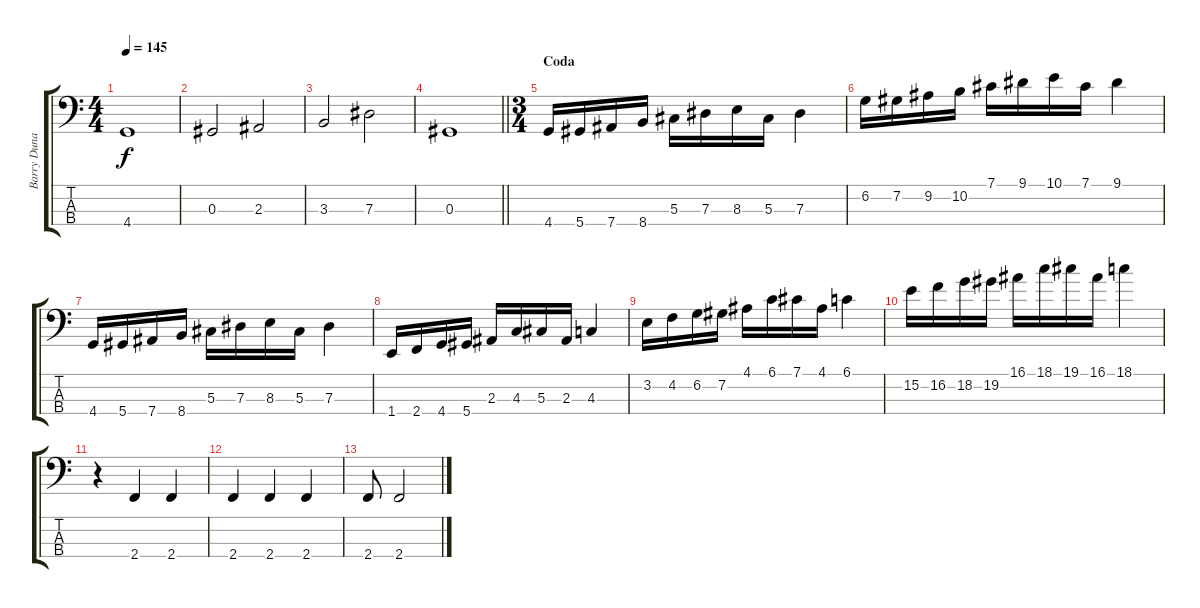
\track ("Barry Dunaway" "Barry Duna") {instrument electricbassfinger}
\staff {score tabs}
\tuning (Gb2 Db2 Ab1 Eb1) {hide}
\ts (4 4)
\tempo 145
\clef f4
\ks c
4.4.1{dy f} |
0.3.2 2.3.2 |
3.3.2 7.3.2 |
\barLineRight lightlight
0.3.1 |
\ts (3 4)
\section ("" "Coda")
4.4.16 5.4.16 7.4.16 8.4.16 5.3.16 7.3.16 8.3.16 5.3.16 7.3.4 |
6.2.16 7.2.16 9.2.16 10.2.16 7.1.16 9.1.16 10.1.16 7.1.16 9.1.4 |
4.4.16 5.4.16 7.4.16 8.4.16 5.3.16 7.3.16 8.3.16 5.3.16 7.3.4 |
1.4.16 2.4.16 4.4.16 5.4.16 2.3.16 4.3.16 5.3.16 2.3.16 4.3.4 |
3.2.16 4.2.16 6.2.16 7.2.16 4.1.16 6.1.16 7.1.16 4.1.16 6.1.4 |
15.2.16 16.2.16 18.2.16 19.2.16 16.1.16 18.1.16 19.1.16 16.1.16 18.1.4 |
r.4 2.4.4 2.4.4 |
2.4.4 2.4.4 2.4.4 |
2.4.8 2.4.2
